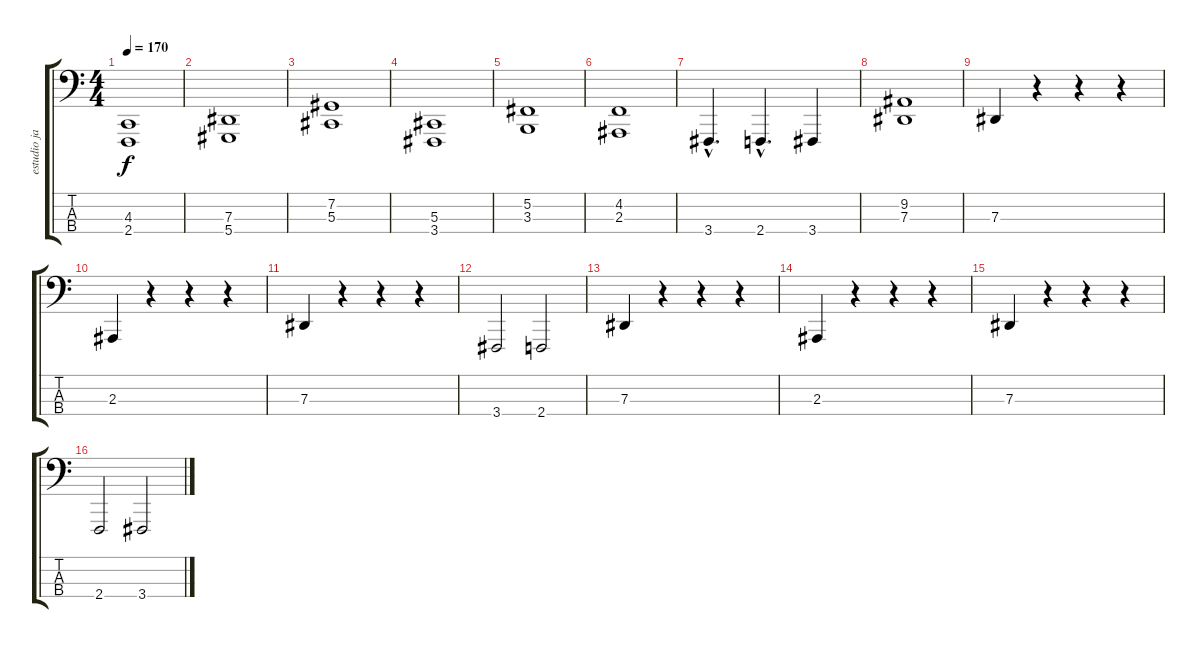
\track ("estudio jaime" "estudio ja") {instrument cello}
\staff {score tabs}
\tuning (Gb2 Db2 Ab1 Eb1) {hide}
\ts (4 4)
\tempo 170
\clef f4
\ks c
(4.3 2.4).1{dy f} |
(7.3 5.4).1 |
(7.2 5.3).1 |
(5.3 3.4).1 |
(5.2 3.3).1 |
(4.2 2.3).1 |
3.4{hac}.4{d} 2.4{hac}.4{d} 3.4.4 |
(9.2 7.3).1 |
7.3.4 r.4 r.4 r.4 |
2.3.4 r.4 r.4 r.4 |
7.3.4 r.4 r.4 r.4 |
3.4.2 2.4.2 |
7.3.4 r.4 r.4 r.4 |
2.3.4 r.4 r.4 r.4 |
7.3.4 r.4 r.4 r.4 |
2.4.2 3.4.2
